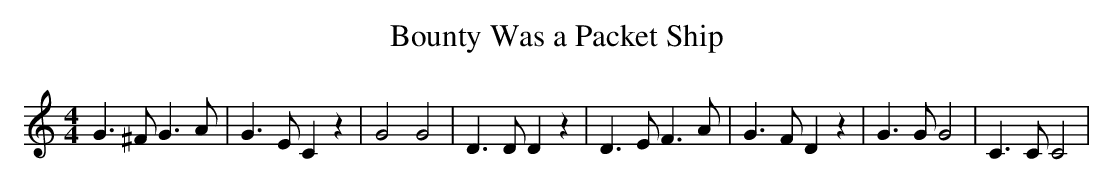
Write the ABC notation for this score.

X:1
T:Bounty Was a Packet Ship
M:4/4
L:1/4
K:C
 G3/2 ^F/2 G3/2 A/2| G3/2 E/2 C z| G2 G2| D3/2 D/2 D z| D3/2 E/2 F3/2 A/2|\
 G3/2 F/2 D z| G3/2 G/2 G2| C3/2 C/2 C2|
